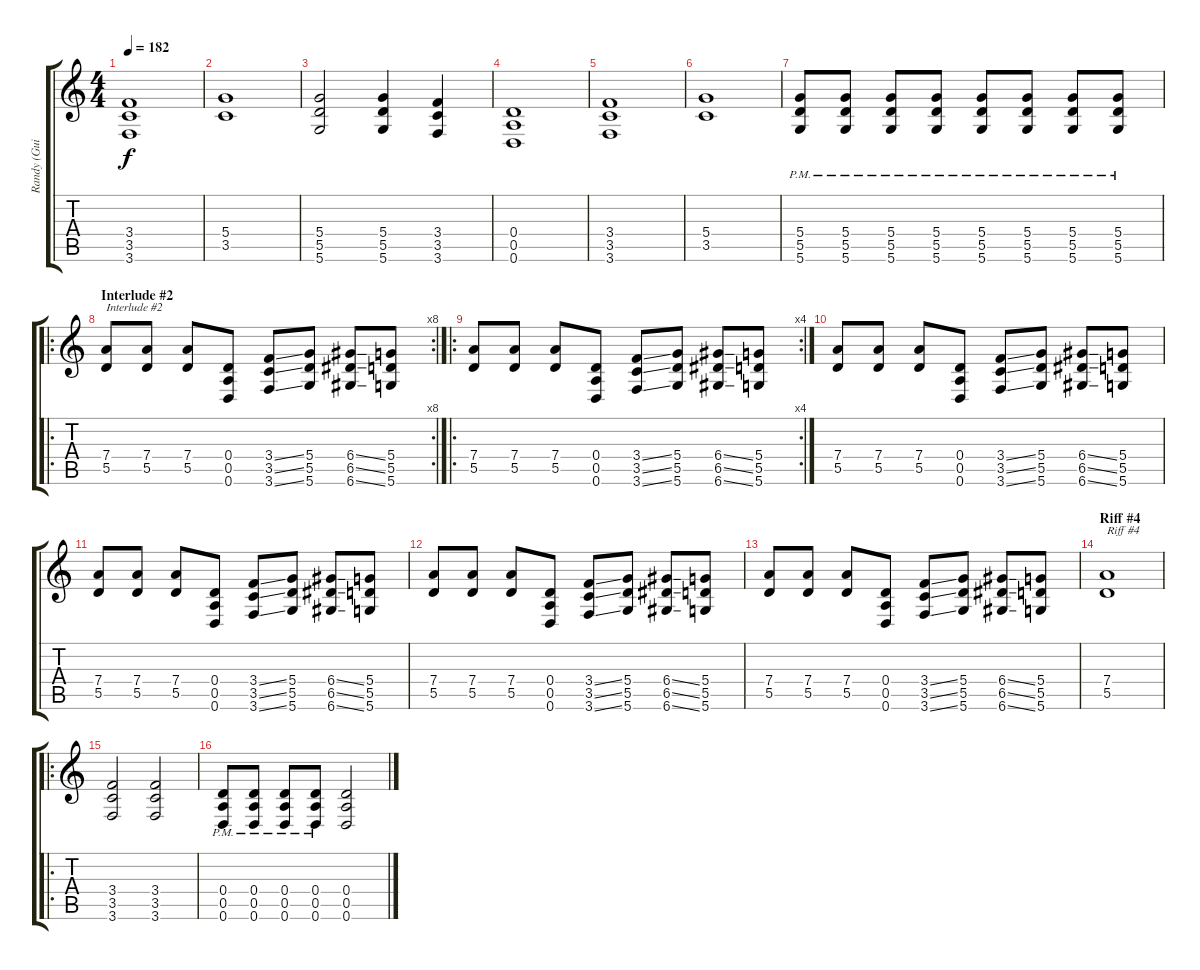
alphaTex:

\track ("Randy (Guitar) + Lyrics" "Randy (Gui") {instrument overdrivenguitar}
\staff {score tabs}
\tuning (E4 B3 G3 D3 A2 D2) {hide}
\ts (4 4)
\tempo 182
\clef g2
\ks c
(3.4 3.5 3.6).1{dy f} |
(5.4 3.5).1 |
(5.4 5.5 5.6).2 (5.4 5.5 5.6).4 (3.4 3.5 3.6).4 |
(0.4 0.5 0.6).1 |
(3.4 3.5 3.6).1 |
(5.4 3.5).1 |
(5.4{pm} 5.5{pm} 5.6{pm}).8 (5.4{pm} 5.5{pm} 5.6{pm}).8 (5.4{pm} 5.5{pm} 5.6{pm}).8 (5.4{pm} 5.5{pm} 5.6{pm}).8 (5.4{pm} 5.5{pm} 5.6{pm}).8 (5.4{pm} 5.5{pm} 5.6{pm}).8 (5.4{pm} 5.5{pm} 5.6{pm}).8 (5.4{pm} 5.5{pm} 5.6{pm}).8 |
\ro
\rc 8
\section ("" "Interlude #2")
(7.4 5.5).8{txt "Interlude #2"} (7.4 5.5).8 (7.4 5.5).8 (0.4 0.5 0.6).8 (3.4{ss} 3.5{ss} 3.6{ss}).8 (5.4 5.5 5.6).8 (6.4{ss} 6.5{ss} 6.6{ss}).8 (5.4 5.5 5.6).8 |
\ro
\rc 4
(7.4 5.5).8 (7.4 5.5).8 (7.4 5.5).8 (0.4 0.5 0.6).8 (3.4{ss} 3.5{ss} 3.6{ss}).8 (5.4 5.5 5.6).8 (6.4{ss} 6.5{ss} 6.6{ss}).8 (5.4 5.5 5.6).8 |
(7.4 5.5).8 (7.4 5.5).8 (7.4 5.5).8 (0.4 0.5 0.6).8 (3.4{ss} 3.5{ss} 3.6{ss}).8 (5.4 5.5 5.6).8 (6.4{ss} 6.5{ss} 6.6{ss}).8 (5.4 5.5 5.6).8 |
(7.4 5.5).8 (7.4 5.5).8 (7.4 5.5).8 (0.4 0.5 0.6).8 (3.4{ss} 3.5{ss} 3.6{ss}).8 (5.4 5.5 5.6).8 (6.4{ss} 6.5{ss} 6.6{ss}).8 (5.4 5.5 5.6).8 |
(7.4 5.5).8 (7.4 5.5).8 (7.4 5.5).8 (0.4 0.5 0.6).8 (3.4{ss} 3.5{ss} 3.6{ss}).8 (5.4 5.5 5.6).8 (6.4{ss} 6.5{ss} 6.6{ss}).8 (5.4 5.5 5.6).8 |
(7.4 5.5).8 (7.4 5.5).8 (7.4 5.5).8 (0.4 0.5 0.6).8 (3.4{ss} 3.5{ss} 3.6{ss}).8 (5.4 5.5 5.6).8 (6.4{ss} 6.5{ss} 6.6{ss}).8 (5.4 5.5 5.6).8 |
\section ("" "Riff #4")
(7.4 5.5).1{txt "Riff #4"} |
\ro
(3.4 3.5 3.6).2 (3.4 3.5 3.6).2 |
(0.4{pm} 0.5{pm} 0.6{pm}).8 (0.4{pm} 0.5{pm} 0.6{pm}).8 (0.4{pm} 0.5{pm} 0.6{pm}).8 (0.4{pm} 0.5{pm} 0.6{pm}).8 (0.4 0.5 0.6).2
